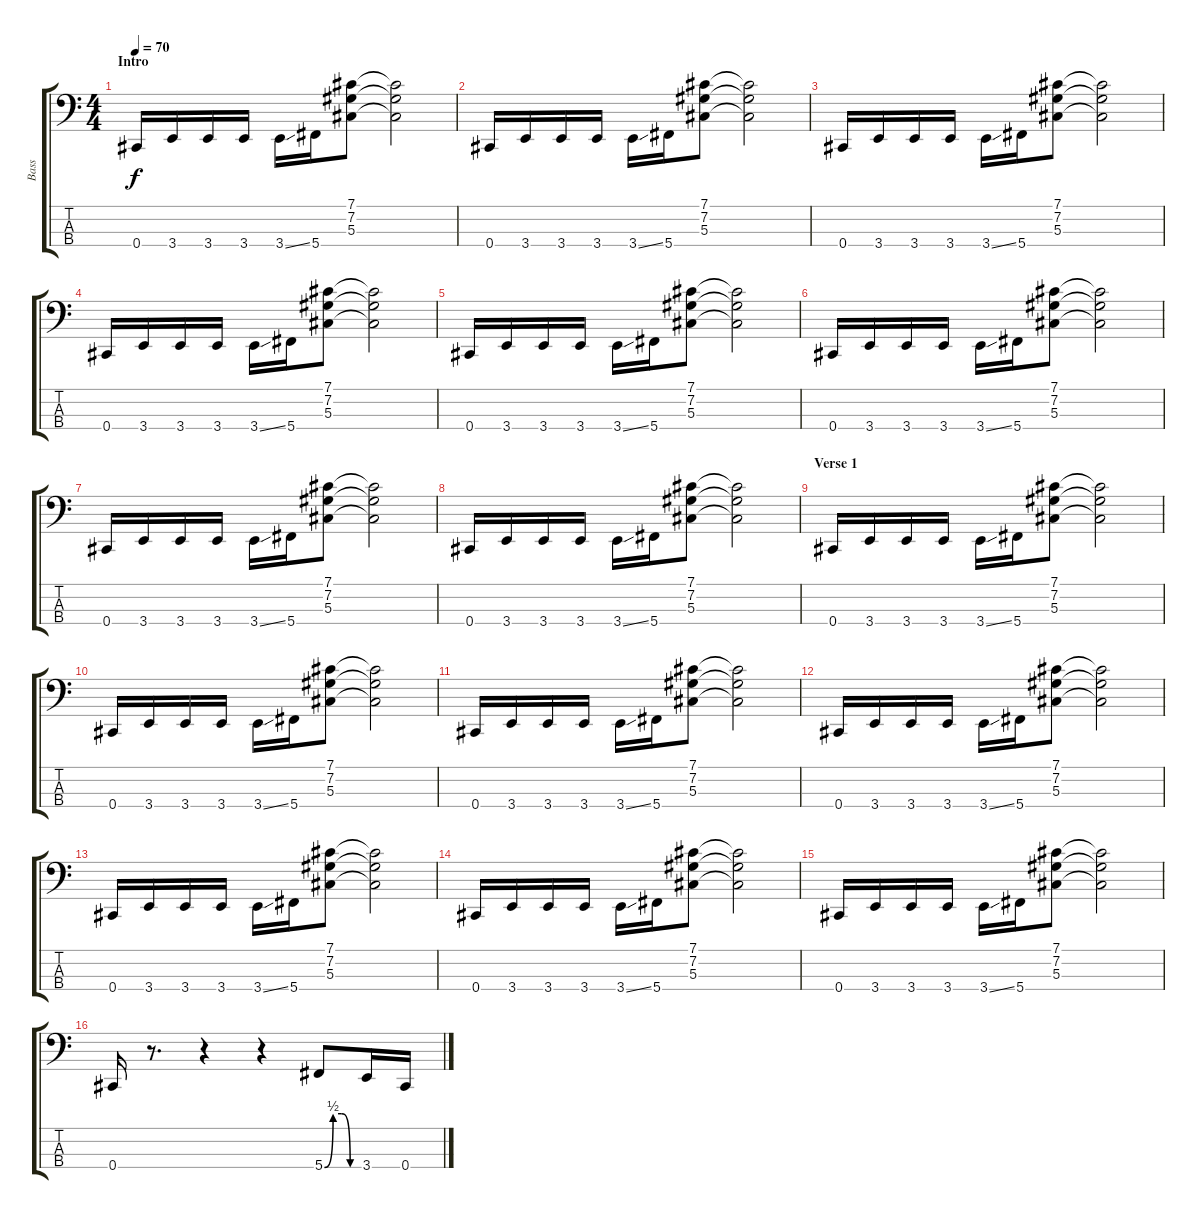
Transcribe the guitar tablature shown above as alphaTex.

\track ("Bass" "Bass") {instrument electricbasspick}
\staff {score tabs}
\tuning (Gb2 Db2 Ab1 Db1) {hide}
\ts (4 4)
\section ("" "Intro")
\tempo 70
\clef f4
\ks c
0.4.16{dy f instrument electricbasspick} 3.4.16 3.4.16 3.4.16 3.4{ss}.16 5.4.16 (7.1 7.2 5.3).8 (7.1{t} 7.2{t} 5.3{t}).2 |
0.4.16 3.4.16 3.4.16 3.4.16 3.4{ss}.16 5.4.16 (7.1 7.2 5.3).8 (7.1{t} 7.2{t} 5.3{t}).2 |
0.4.16 3.4.16 3.4.16 3.4.16 3.4{ss}.16 5.4.16 (7.1 7.2 5.3).8 (7.1{t} 7.2{t} 5.3{t}).2 |
0.4.16 3.4.16 3.4.16 3.4.16 3.4{ss}.16 5.4.16 (7.1 7.2 5.3).8 (7.1{t} 7.2{t} 5.3{t}).2 |
0.4.16 3.4.16 3.4.16 3.4.16 3.4{ss}.16 5.4.16 (7.1 7.2 5.3).8 (7.1{t} 7.2{t} 5.3{t}).2 |
0.4.16 3.4.16 3.4.16 3.4.16 3.4{ss}.16 5.4.16 (7.1 7.2 5.3).8 (7.1{t} 7.2{t} 5.3{t}).2 |
0.4.16 3.4.16 3.4.16 3.4.16 3.4{ss}.16 5.4.16 (7.1 7.2 5.3).8 (7.1{t} 7.2{t} 5.3{t}).2 |
0.4.16 3.4.16 3.4.16 3.4.16 3.4{ss}.16 5.4.16 (7.1 7.2 5.3).8 (7.1{t} 7.2{t} 5.3{t}).2 |
\section ("" "Verse 1")
0.4.16 3.4.16 3.4.16 3.4.16 3.4{ss}.16 5.4.16 (7.1 7.2 5.3).8 (7.1{t} 7.2{t} 5.3{t}).2 |
0.4.16 3.4.16 3.4.16 3.4.16 3.4{ss}.16 5.4.16 (7.1 7.2 5.3).8 (7.1{t} 7.2{t} 5.3{t}).2 |
0.4.16 3.4.16 3.4.16 3.4.16 3.4{ss}.16 5.4.16 (7.1 7.2 5.3).8 (7.1{t} 7.2{t} 5.3{t}).2 |
0.4.16 3.4.16 3.4.16 3.4.16 3.4{ss}.16 5.4.16 (7.1 7.2 5.3).8 (7.1{t} 7.2{t} 5.3{t}).2 |
0.4.16 3.4.16 3.4.16 3.4.16 3.4{ss}.16 5.4.16 (7.1 7.2 5.3).8 (7.1{t} 7.2{t} 5.3{t}).2 |
0.4.16 3.4.16 3.4.16 3.4.16 3.4{ss}.16 5.4.16 (7.1 7.2 5.3).8 (7.1{t} 7.2{t} 5.3{t}).2 |
0.4.16 3.4.16 3.4.16 3.4.16 3.4{ss}.16 5.4.16 (7.1 7.2 5.3).8 (7.1{t} 7.2{t} 5.3{t}).2 |
0.4.16 r.8{d} r.4 r.4 5.4{be (custom 0 0 15 2 30 2 45 0 60 0)}.8 3.4.16 0.4.16
